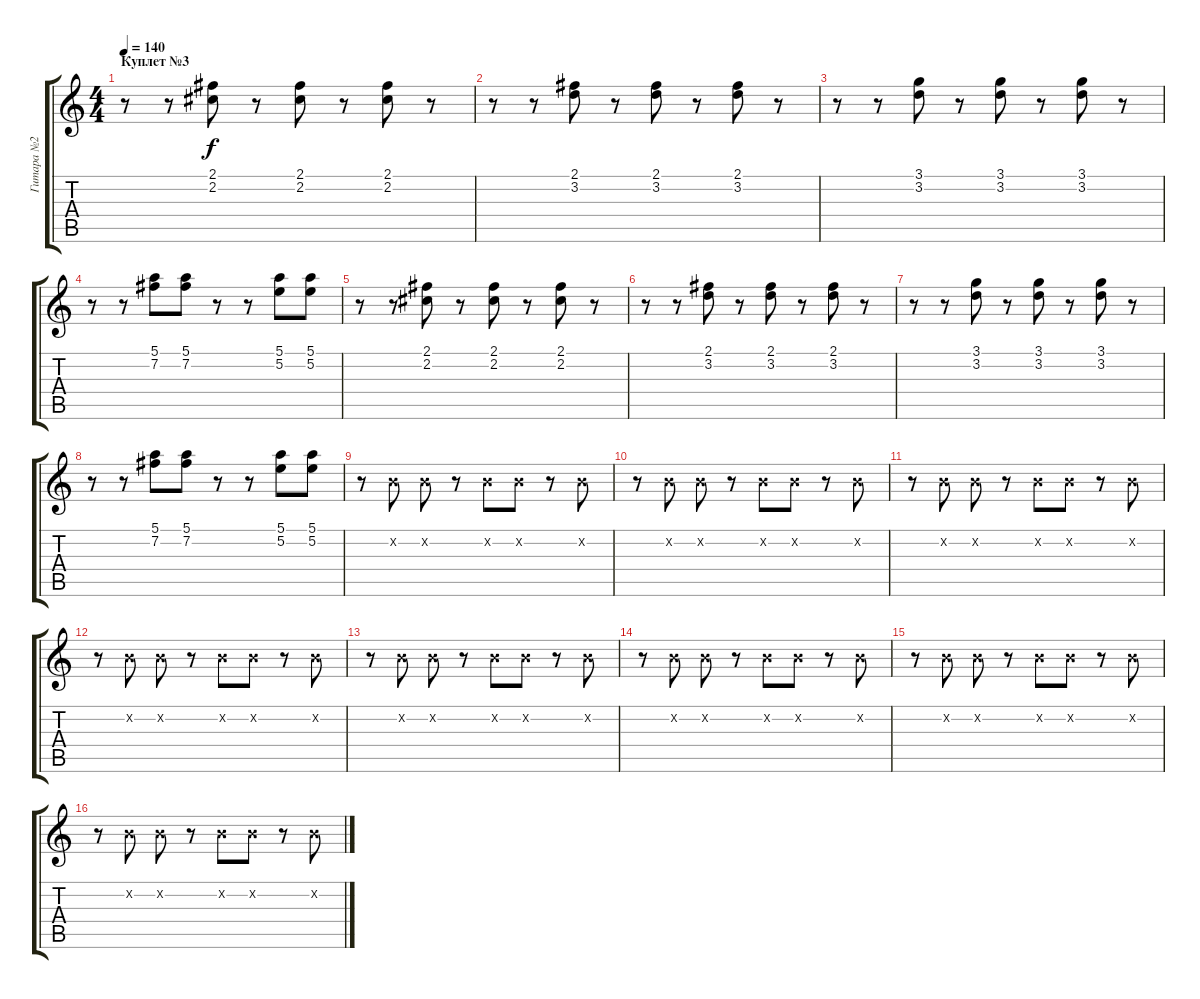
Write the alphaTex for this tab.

\track ("Гитара №2" "Гитара №2") {instrument electricguitarclean}
\staff {score tabs}
\tuning (E4 B3 G3 D3 A2 E2) {hide}
\ts (4 4)
\section ("" "Куплет №3")
\tempo 140
\clef g2
\ks c
r.8{dy f} r.8 (2.1 2.2).8 r.8 (2.1 2.2).8 r.8 (2.1 2.2).8 r.8 |
r.8 r.8 (2.1 3.2).8 r.8 (2.1 3.2).8 r.8 (2.1 3.2).8 r.8 |
r.8 r.8 (3.1 3.2).8 r.8 (3.1 3.2).8 r.8 (3.1 3.2).8 r.8 |
r.8 r.8 (5.1 7.2).8 (5.1 7.2).8 r.8 r.8 (5.1 5.2).8 (5.1 5.2).8 |
r.8 r.8 (2.1 2.2).8 r.8 (2.1 2.2).8 r.8 (2.1 2.2).8 r.8 |
r.8 r.8 (2.1 3.2).8 r.8 (2.1 3.2).8 r.8 (2.1 3.2).8 r.8 |
r.8 r.8 (3.1 3.2).8 r.8 (3.1 3.2).8 r.8 (3.1 3.2).8 r.8 |
r.8 r.8 (5.1 7.2).8 (5.1 7.2).8 r.8 r.8 (5.1 5.2).8 (5.1 5.2).8 |
r.8 0.2{x}.8 0.2{x}.8 r.8 0.2{x}.8 0.2{x}.8 r.8 0.2{x}.8 |
r.8 0.2{x}.8 0.2{x}.8 r.8 0.2{x}.8 0.2{x}.8 r.8 0.2{x}.8 |
r.8 0.2{x}.8 0.2{x}.8 r.8 0.2{x}.8 0.2{x}.8 r.8 0.2{x}.8 |
r.8 0.2{x}.8 0.2{x}.8 r.8 0.2{x}.8 0.2{x}.8 r.8 0.2{x}.8 |
r.8 0.2{x}.8 0.2{x}.8 r.8 0.2{x}.8 0.2{x}.8 r.8 0.2{x}.8 |
r.8 0.2{x}.8 0.2{x}.8 r.8 0.2{x}.8 0.2{x}.8 r.8 0.2{x}.8 |
r.8 0.2{x}.8 0.2{x}.8 r.8 0.2{x}.8 0.2{x}.8 r.8 0.2{x}.8 |
r.8 0.2{x}.8 0.2{x}.8 r.8 0.2{x}.8 0.2{x}.8 r.8 0.2{x}.8
